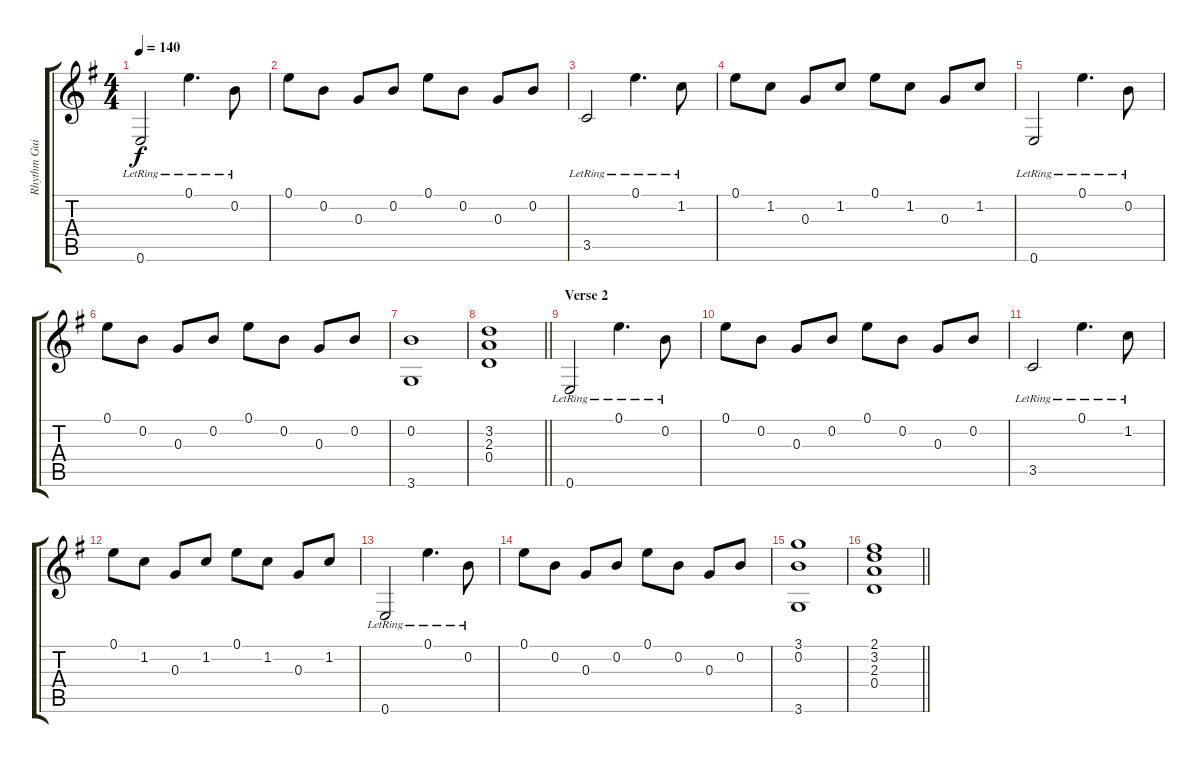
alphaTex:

\track ("Rhythm Guitar 3: Axel Rudi Pell" "Rhythm Gui") {instrument electricguitarclean}
\staff {score tabs}
\tuning (E4 B3 G3 D3 A2 E2) {hide}
\ts (4 4)
\tempo 140
\clef g2
\ks eminor
0.6{lr}.2{dy f} 0.1{lr}.4{d} 0.2{lr}.8 |
0.1.8 0.2.8 0.3.8 0.2.8 0.1.8 0.2.8 0.3.8 0.2.8 |
3.5{lr}.2 0.1{lr}.4{d} 1.2{lr}.8 |
0.1.8 1.2.8 0.3.8 1.2.8 0.1.8 1.2.8 0.3.8 1.2.8 |
0.6{lr}.2 0.1{lr}.4{d} 0.2{lr}.8 |
0.1.8 0.2.8 0.3.8 0.2.8 0.1.8 0.2.8 0.3.8 0.2.8 |
(0.2 3.6).1 |
\barLineRight lightlight
(3.2 2.3 0.4).1 |
\section ("" "Verse 2")
0.6{lr}.2 0.1{lr}.4{d} 0.2{lr}.8 |
0.1.8 0.2.8 0.3.8 0.2.8 0.1.8 0.2.8 0.3.8 0.2.8 |
3.5{lr}.2 0.1{lr}.4{d} 1.2{lr}.8 |
0.1.8 1.2.8 0.3.8 1.2.8 0.1.8 1.2.8 0.3.8 1.2.8 |
0.6{lr}.2 0.1{lr}.4{d} 0.2{lr}.8 |
0.1.8 0.2.8 0.3.8 0.2.8 0.1.8 0.2.8 0.3.8 0.2.8 |
(3.1 0.2 3.6).1 |
\barLineRight lightlight
(2.1 3.2 2.3 0.4).1
